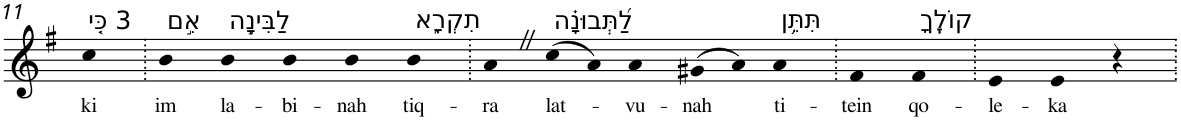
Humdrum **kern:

**kern	**text
*part1	*part1
*staff1	*staff1
*I"Piano	*
*I'Pno	*
!!LO:PB:g=z
*clefG2	*
*k[f#]	*
*G:	*
=11	=11
!LO:TX:a:t=3 כִּ֤י	!
!	!LO:LY:b
4cc	ki
=12.	=12.
!LO:TX:a:t=אִ֣ם	!
!	!LO:LY:b
4b	im
!LO:TX:a:t=לַבִּינָ֣ה	!
!	!LO:LY:b
4b	la-
!	!LO:LY:b
4b	-bi-
!	!LO:LY:b
4b	-nah
!LO:TX:a:t=תִקְרָ֑א	!
!	!LO:LY:b
4b	tiq-
=13.	=13.
!	!LO:LY:b
4aZ	-ra
!LO:TX:a:t=לַ֝תְּבוּנָ֗ה	!
!	!LO:LY:b
(>8cc	lat-
8a)	.
!	!LO:LY:b
4a	-vu-
!	!LO:LY:b
(>8g#X	-nah
8a)	.
!LO:TX:a:t=תִּתֵּ֥ן	!
!	!LO:LY:b
4a	ti-
=14.	=14.
!	!LO:LY:b
4f#	-tein
!LO:TX:a:t=קוֹלֶֽךָ	!
!	!LO:LY:b
4f#	qo-
=15.	=15.
!	!LO:LY:b
4e	-le-
!	!LO:LY:b
4e	-ka
4r	.
=.	=.
*-	*-
